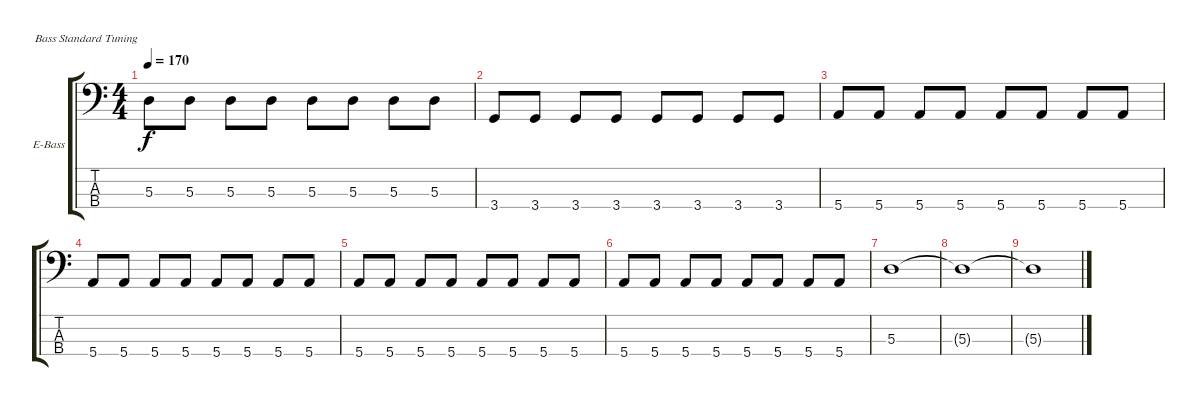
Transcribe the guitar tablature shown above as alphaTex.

\defaultSystemsLayout 4
\bracketExtendMode groupsimilarinstruments
\firstSystemTrackNameOrientation horizontal
\otherSystemsTrackNameOrientation horizontal
\track ("Electric Bass" "E-Bass") {instrument electricbassfinger}
\staff {score tabs}
\tuning (G2 D2 A1 E1)
\ts (4 4)
\tempo 170
\clef f4
\scale
0.333333
\ks c
5.3.8{dy f} 5.3.8 5.3.8 5.3.8 5.3.8 5.3.8 5.3.8 5.3.8 |
\scale
0.333333 3.4.8 3.4.8 3.4.8 3.4.8 3.4.8 3.4.8 3.4.8 3.4.8 |
\scale
0.333333 5.4.8 5.4.8 5.4.8 5.4.8 5.4.8 5.4.8 5.4.8 5.4.8 |
\scale
0.333333 5.4.8 5.4.8 5.4.8 5.4.8 5.4.8 5.4.8 5.4.8 5.4.8 |
\scale
0.333333 5.4.8 5.4.8 5.4.8 5.4.8 5.4.8 5.4.8 5.4.8 5.4.8 |
\scale
0.333333 5.4.8 5.4.8 5.4.8 5.4.8 5.4.8 5.4.8 5.4.8 5.4.8 |
5.3.1 |
5.3{t}.1 |
5.3{t}.1
